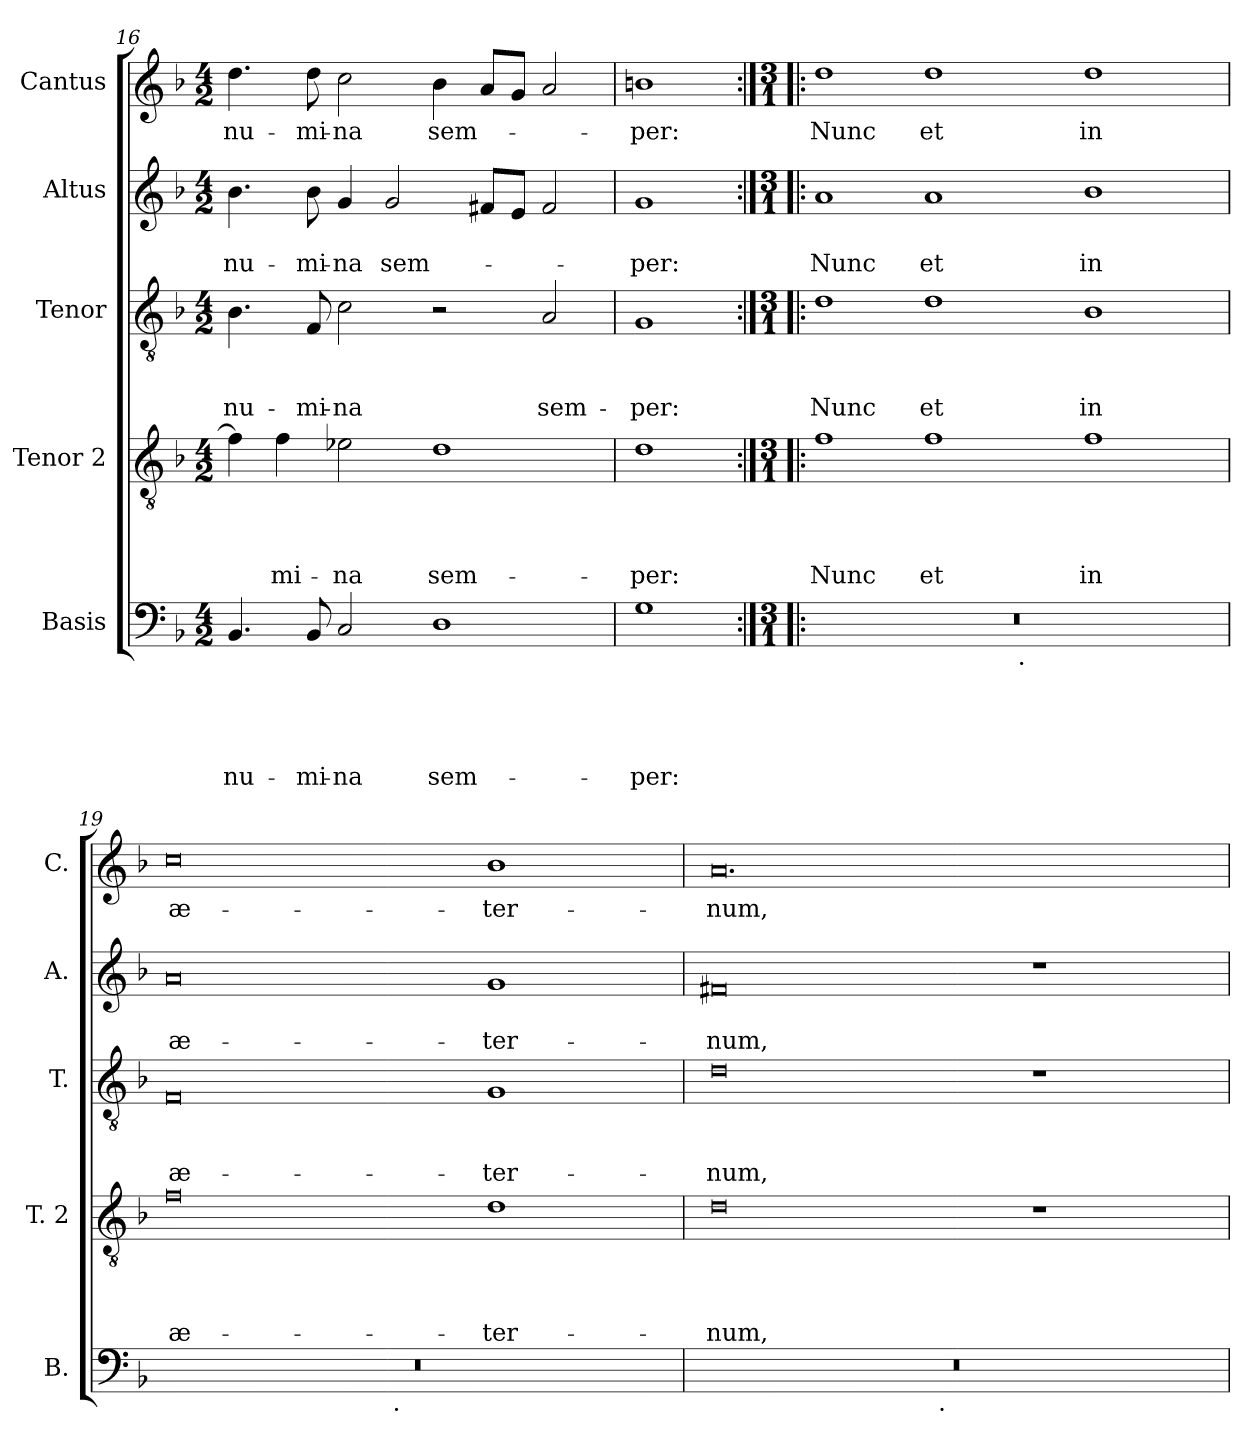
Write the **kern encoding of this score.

**kern	**text	**text	**text	**text	**text	**kern	**text	**text	**text	**text	**kern	**text	**text	**text	**kern	**text	**text	**kern	**text
*part5	*part5	*part5	*part5	*part5	*part5	*part4	*part4	*part4	*part4	*part4	*part3	*part3	*part3	*part3	*part2	*part2	*part2	*part1	*part1
*staff5	*staff5	*staff5	*staff5	*staff5	*staff5	*staff4	*staff4	*staff4	*staff4	*staff4	*staff3	*staff3	*staff3	*staff3	*staff2	*staff2	*staff2	*staff1	*staff1
*I"Basis	*	*	*	*	*	*I"Tenor 2	*	*	*	*	*I"Tenor	*	*	*	*I"Altus	*	*	*I"Cantus	*
*I'B.	*	*	*	*	*	*I'T. 2	*	*	*	*	*I'T.	*	*	*	*I'A.	*	*	*I'C.	*
*clefF4	*	*	*	*	*	*clefGv2	*	*	*	*	*clefGv2	*	*	*	*clefG2	*	*	*clefG2	*
*k[b-]	*	*	*	*	*	*k[b-]	*	*	*	*	*k[b-]	*	*	*	*k[b-]	*	*	*k[b-]	*
*F:	*	*	*	*	*	*F:	*	*	*	*	*F:	*	*	*	*F:	*	*	*F:	*
*M4/2	*	*	*	*	*	*M4/2	*	*	*	*	*M4/2	*	*	*	*M4/2	*	*	*M4/2	*
=16	=16	=16	=16	=16	=16	=16	=16	=16	=16	=16	=16	=16	=16	=16	=16	=16	=16	=16	=16
!	!	!	!	!	!LO:LY:b	!	!	!	!	!	!	!	!	!LO:LY:b	!	!	!LO:LY:b	!	!LO:LY:b
4.BB-/	.	.	.	.	nu-	4f\]	.	.	.	.	4.B-\	.	.	nu-	4.b-\	.	nu-	4.dd\	nu-
!	!	!	!	!	!	!	!	!	!	!LO:LY:b	!	!	!	!	!	!	!	!	!
.	.	.	.	.	.	4f\	.	.	.	-mi-	.	.	.	.	.	.	.	.	.
!	!	!	!	!	!LO:LY:b	!	!	!	!	!	!	!	!	!LO:LY:b	!	!	!LO:LY:b	!	!LO:LY:b
8BB-/	.	.	.	.	-mi-	.	.	.	.	.	8F/	.	.	-mi-	8b-\	.	-mi-	8dd\	-mi-
!	!	!	!	!	!LO:LY:b	!	!	!	!	!LO:LY:b	!	!	!	!LO:LY:b	!	!	!LO:LY:b	!	!LO:LY:b
2C/	.	.	.	.	-na	2e-X\	.	.	.	-na	2c\	.	.	-na	4g/	.	-na	2cc\	-na
!	!	!	!	!	!	!	!	!	!	!	!	!	!	!	!	!	!LO:LY:b	!	!
.	.	.	.	.	.	.	.	.	.	.	.	.	.	.	2g/	.	sem-	.	.
!	!	!	!	!	!LO:LY:b	!	!	!	!	!LO:LY:b	!	!	!	!	!	!	!	!	!LO:LY:b
1D	.	.	.	.	sem-	1d	.	.	.	sem-	2r	.	.	.	.	.	.	4b-\	sem-
.	.	.	.	.	.	.	.	.	.	.	.	.	.	.	8f#X/L	.	.	8a/L	.
.	.	.	.	.	.	.	.	.	.	.	.	.	.	.	8e/J	.	.	8g/J	.
!	!	!	!	!	!	!	!	!	!	!	!	!	!	!LO:LY:b	!	!	!	!	!
.	.	.	.	.	.	.	.	.	.	.	2A/	.	.	sem-	2f#/	.	.	2a/	.
!!LO:LB:g=z
=17	=17	=17	=17	=17	=17	=17	=17	=17	=17	=17	=17	=17	=17	=17	=17	=17	=17	=17	=17
!	!	!	!	!	!LO:LY:b	!	!	!	!	!LO:LY:b	!	!	!	!LO:LY:b	!	!	!LO:LY:b	!	!LO:LY:b
1G	.	.	.	.	-per:	1d	.	.	.	-per:	1G	.	.	-per:	1g	.	-per:	1bn	-per:
=18:|!|:	=18:|!|:	=18:|!|:	=18:|!|:	=18:|!|:	=18:|!|:	=18:|!|:	=18:|!|:	=18:|!|:	=18:|!|:	=18:|!|:	=18:|!|:	=18:|!|:	=18:|!|:	=18:|!|:	=18:|!|:	=18:|!|:	=18:|!|:	=18:|!|:	=18:|!|:
*M3/1	*	*	*	*	*	*M3/1	*	*	*	*	*M3/1	*	*	*	*M3/1	*	*	*M3/1	*
!	!	!	!	!	!	!	!	!	!	!LO:LY:b	!	!	!	!LO:LY:b	!	!	!LO:LY:b	!	!LO:LY:b
*^	*	*	*	*	*	*	*	*	*	*	*	*	*	*	*	*	*	*	*
0.r	1ryy	.	.	.	.	.	1f	.	.	.	Nunc	1d	.	.	Nunc	1a	.	Nunc	1dd	Nunc
!	!	!	!	!	!	!	!	!	!	!	!LO:LY:b	!	!	!	!LO:LY:b	!	!	!LO:LY:b	!	!LO:LY:b
.	2ryy	.	.	.	.	.	1f	.	.	.	et	1d	.	.	et	1a	.	et	1dd	et
.	16ryy	.	.	.	.	.	.	.	.	.	.	.	.	.	.	.	.	.	.	.
!	!LO:TX:b:t=.	!	!	!	!	!	!	!	!	!	!	!	!	!	!	!	!	!	!	!
.	1ryy	.	.	.	.	.	.	.	.	.	.	.	.	.	.	.	.	.	.	.
!	!	!	!	!	!	!	!	!	!	!	!LO:LY:b	!	!	!	!LO:LY:b	!	!	!LO:LY:b	!	!LO:LY:b
.	.	.	.	.	.	.	1f	.	.	.	in	1B-	.	.	in	1b-	.	in	1dd	in
.	4..ryy	.	.	.	.	.	.	.	.	.	.	.	.	.	.	.	.	.	.	.
=19	=19	=19	=19	=19	=19	=19	=19	=19	=19	=19	=19	=19	=19	=19	=19	=19	=19	=19	=19	=19
!	!	!	!	!	!	!	!	!	!	!	!LO:LY:b:rj	!	!	!	!LO:LY:b:rj	!	!	!LO:LY:b:rj	!	!LO:LY:b:rj
0.r	1ryy	.	.	.	.	.	0f	.	.	.	æ-	0F	.	.	æ-	0a	.	æ-	0cc	æ-
.	4...ryy	.	.	.	.	.	.	.	.	.	.	.	.	.	.	.	.	.	.	.
!	!LO:TX:b:t=.	!	!	!	!	!	!	!	!	!	!	!	!	!	!	!	!	!	!	!
.	1ryy	.	.	.	.	.	.	.	.	.	.	.	.	.	.	.	.	.	.	.
!	!	!	!	!	!	!	!	!	!	!	!LO:LY:b	!	!	!	!LO:LY:b	!	!	!LO:LY:b	!	!LO:LY:b
.	.	.	.	.	.	.	1d	.	.	.	-ter-	1G	.	.	-ter-	1g	.	-ter-	1b-	-ter-
.	2ryy	.	.	.	.	.	.	.	.	.	.	.	.	.	.	.	.	.	.	.
.	32ryy	.	.	.	.	.	.	.	.	.	.	.	.	.	.	.	.	.	.	.
=20	=20	=20	=20	=20	=20	=20	=20	=20	=20	=20	=20	=20	=20	=20	=20	=20	=20	=20	=20	=20
!	!	!	!	!	!	!	!	!	!	!	!LO:LY:b	!	!	!	!LO:LY:b	!	!	!LO:LY:b	!	!LO:LY:b
0.r	1ryy	.	.	.	.	.	0d	.	.	.	-num,	0d	.	.	-num,	0f#X	.	-num,	0.a	-num,
.	4...ryy	.	.	.	.	.	.	.	.	.	.	.	.	.	.	.	.	.	.	.
!	!LO:TX:b:t=.	!	!	!	!	!	!	!	!	!	!	!	!	!	!	!	!	!	!	!
.	1ryy	.	.	.	.	.	.	.	.	.	.	.	.	.	.	.	.	.	.	.
.	.	.	.	.	.	.	1r	.	.	.	.	1r	.	.	.	1r	.	.	.	.
.	2ryy	.	.	.	.	.	.	.	.	.	.	.	.	.	.	.	.	.	.	.
.	32ryy	.	.	.	.	.	.	.	.	.	.	.	.	.	.	.	.	.	.	.
*v	*v	*	*	*	*	*	*	*	*	*	*	*	*	*	*	*	*	*	*	*
=	=	=	=	=	=	=	=	=	=	=	=	=	=	=	=	=	=	=	=
*-	*-	*-	*-	*-	*-	*-	*-	*-	*-	*-	*-	*-	*-	*-	*-	*-	*-	*-	*-
